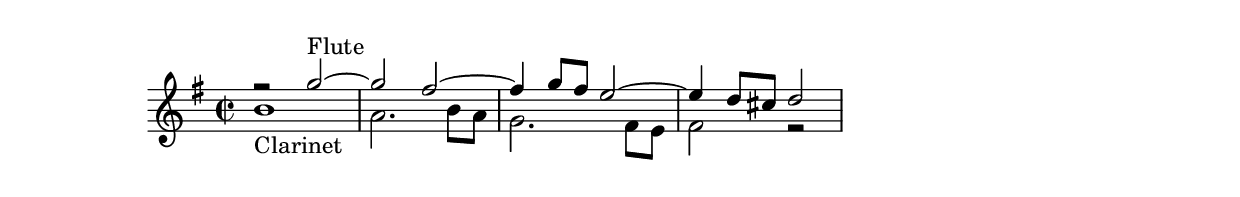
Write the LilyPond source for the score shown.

%% Do not edit this file; it is auto-generated from LSR http://lsr.dsi.unimi.it
%% This file is in the public domain.
\version "2.12.3"

\header {
  lsrtags = "contexts-and-engravers, midi"

  texidoces = "
Al producir una salida MIDI, el comportamiento predeterminado es
que cada pentagrama representa un canal MIDI, con todas las voces
de dicho pentagrama mezcladas.  Esto reduce al mínimo el riesgo de
que se agote el número de canales MIDI disponibles, pues existe un
máximo de 16 canales por pista.

Sin embargo, cuando se traslada el interpretador
@code{Staff_performer} al contexto @code{Voice}, cada voz de un
pentagrama puede tener su propio canal MIDI, como se muestra en el
siguiente ejemplo: a pesar de estar sobre el mismo pentagrama, se
crean dos canales MIDI, cada uno con un @code{midiInstrument}
distinto.

"
  doctitlees = "Modificar la salida MIDI para que tenga un canal por cada voz"

  texidoc = "
When outputting MIDI, the default behavior is for each staff to
represent one MIDI channel, with all the voices on a staff amalgamated.
This minimizes the risk of running out of MIDI channels, since there
are only 16 available per track.

However, by moving the @code{Staff_performer} to the @code{Voice}
context, each voice on a staff can have its own MIDI channel, as is
demonstrated by the following example: despite being on the same staff,
two MIDI channels are created, each with a different
@code{midiInstrument}. 

"
  doctitle = "Changing MIDI output to one channel per voice"
} % begin verbatim

\score {
  \new Staff <<
    \new Voice \relative c''' {
      \set midiInstrument = #"flute"
      \voiceOne
      \key g \major
      \time 2/2
      r2 g-"Flute" ~
      g fis ~
      fis4 g8 fis e2 ~
      e4 d8 cis d2
    }
    \new Voice \relative c'' {
      \set midiInstrument = #"clarinet"
      \voiceTwo
      b1-"Clarinet"
      a2. b8 a
      g2. fis8 e
      fis2 r
    }
  >>
  \layout { }
  \midi {
    \context {
      \Staff
      \remove "Staff_performer"
    }
    \context {
      \Voice
      \consists "Staff_performer"      
    }
    \context {
      \Score
      tempoWholesPerMinute = #(ly:make-moment 72 2)
    }
  }
}

